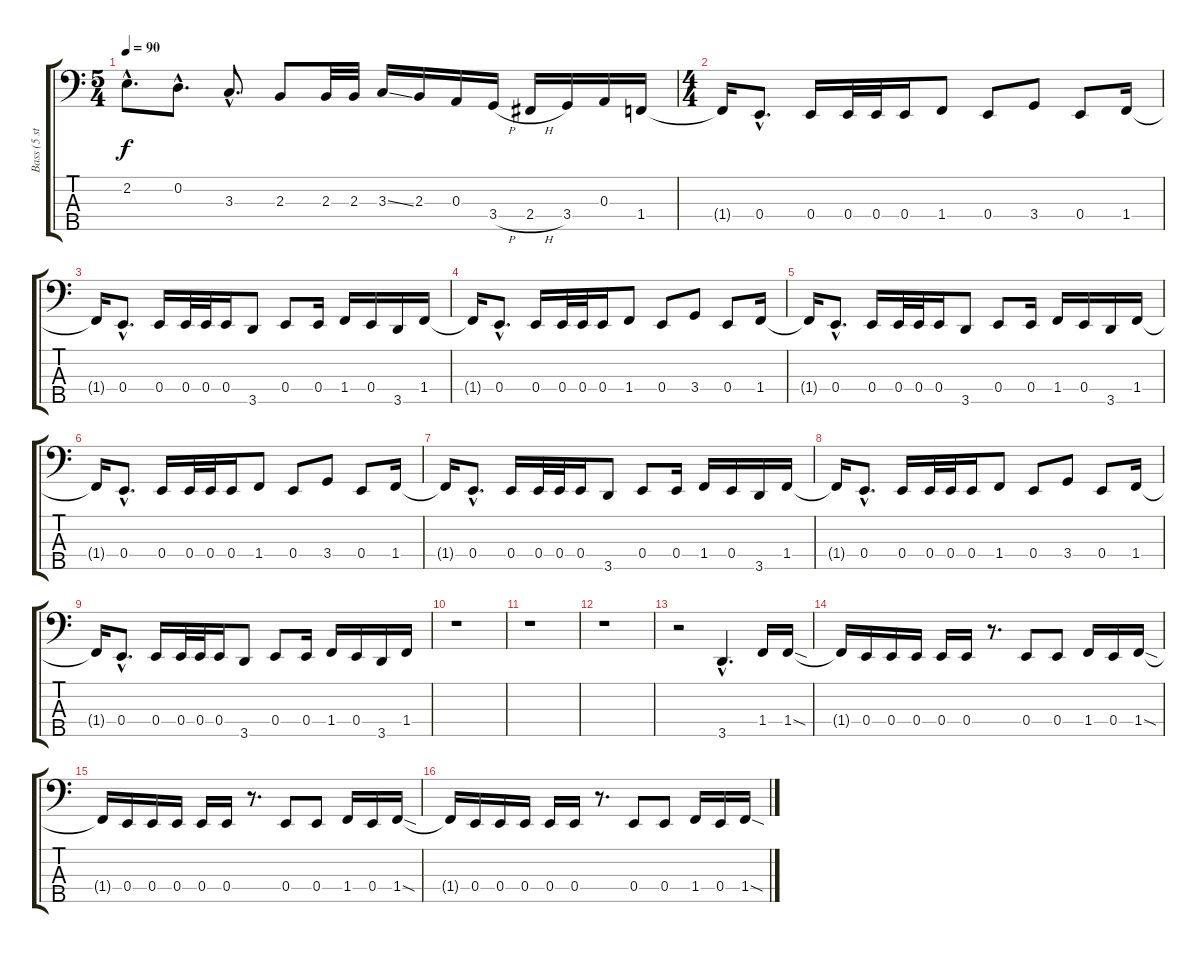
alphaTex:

\track ("Bass (5 strings)" "Bass (5 st") {instrument electricbassfinger}
\staff {score tabs}
\tuning (G2 D2 A1 E1 B0) {hide}
\ts (5 4)
\tempo 90
\clef f4
\ks c
2.2{hac}.8{d dy f} 0.2{hac}.8{d} 3.3{hac}.8{d} 2.3.8 2.3.32 2.3.32 3.3{ss}.16 2.3.16 0.3.16 3.4{h}.16 2.4{h}.16 3.4.16 0.3.16 1.4.16 |
\ts (4 4)
1.4{t}.16 0.4{hac}.8{d} 0.4.16 0.4.32 0.4.32 0.4.16 1.4.8 0.4.8 3.4.8 0.4.8 1.4.16 |
1.4{t}.16 0.4{hac}.8{d} 0.4.16 0.4.32 0.4.32 0.4.16 3.5.8 0.4.8 0.4.16 1.4.16 0.4.16 3.5.16 1.4.16 |
1.4{t}.16 0.4{hac}.8{d} 0.4.16 0.4.32 0.4.32 0.4.16 1.4.8 0.4.8 3.4.8 0.4.8 1.4.16 |
1.4{t}.16 0.4{hac}.8{d} 0.4.16 0.4.32 0.4.32 0.4.16 3.5.8 0.4.8 0.4.16 1.4.16 0.4.16 3.5.16 1.4.16 |
1.4{t}.16 0.4{hac}.8{d} 0.4.16 0.4.32 0.4.32 0.4.16 1.4.8 0.4.8 3.4.8 0.4.8 1.4.16 |
1.4{t}.16 0.4{hac}.8{d} 0.4.16 0.4.32 0.4.32 0.4.16 3.5.8 0.4.8 0.4.16 1.4.16 0.4.16 3.5.16 1.4.16 |
1.4{t}.16 0.4{hac}.8{d} 0.4.16 0.4.32 0.4.32 0.4.16 1.4.8 0.4.8 3.4.8 0.4.8 1.4.16 |
1.4{t}.16 0.4{hac}.8{d} 0.4.16 0.4.32 0.4.32 0.4.16 3.5.8 0.4.8 0.4.16 1.4.16 0.4.16 3.5.16 1.4.16 |
r.1 |
r.1 |
r.1 |
r.2 3.5{hac}.4{d} 1.4.16 1.4{sod}.16 |
1.4{t}.16 0.4.16 0.4.16 0.4.16 0.4.16 0.4.16 r.8{d} 0.4.8 0.4.8 1.4.16 0.4.16 1.4{sod}.16 |
1.4{t}.16 0.4.16 0.4.16 0.4.16 0.4.16 0.4.16 r.8{d} 0.4.8 0.4.8 1.4.16 0.4.16 1.4{sod}.16 |
1.4{t}.16 0.4.16 0.4.16 0.4.16 0.4.16 0.4.16 r.8{d} 0.4.8 0.4.8 1.4.16 0.4.16 1.4{sod}.16
